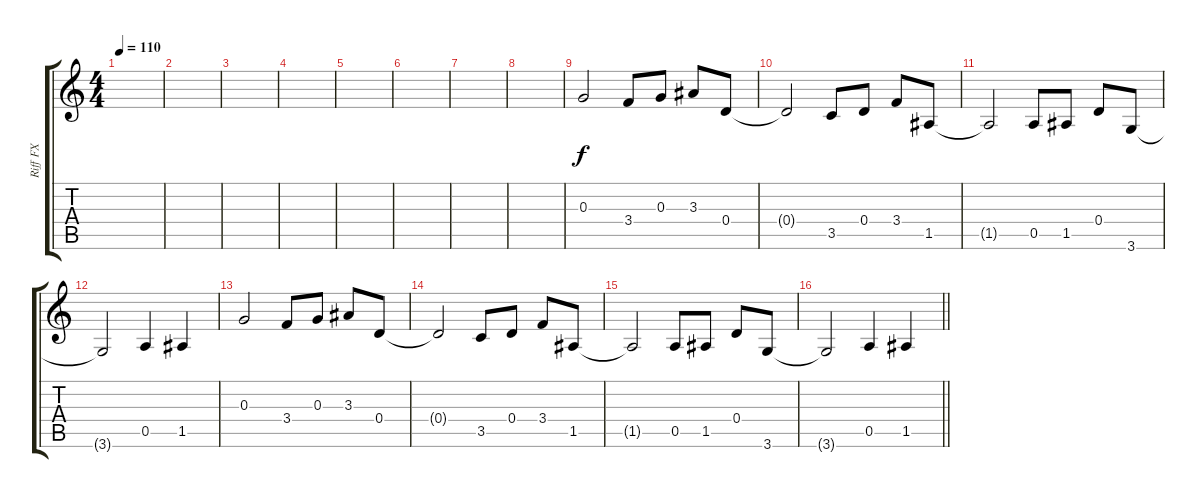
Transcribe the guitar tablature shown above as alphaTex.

\track ("Riff FX" "Riff FX") {instrument overdrivenguitar}
\staff {score tabs}
\tuning (E4 B3 G3 D3 A2 E2) {hide}
\ts (4 4)
\tempo 110
\clef g2
\ks c
|
|
|
|
|
|
|
|
0.3.2 3.4.8 0.3.8 3.3.8 0.4.8 |
0.4{t}.2 3.5.8 0.4.8 3.4.8 1.5.8 |
1.5{t}.2 0.5.8 1.5.8 0.4.8 3.6.8 |
3.6{t}.2 0.5.4 1.5.4 |
0.3.2 3.4.8 0.3.8 3.3.8 0.4.8 |
0.4{t}.2 3.5.8 0.4.8 3.4.8 1.5.8 |
1.5{t}.2 0.5.8 1.5.8 0.4.8 3.6.8 |
\barLineRight lightlight
3.6{t}.2 0.5.4 1.5.4
